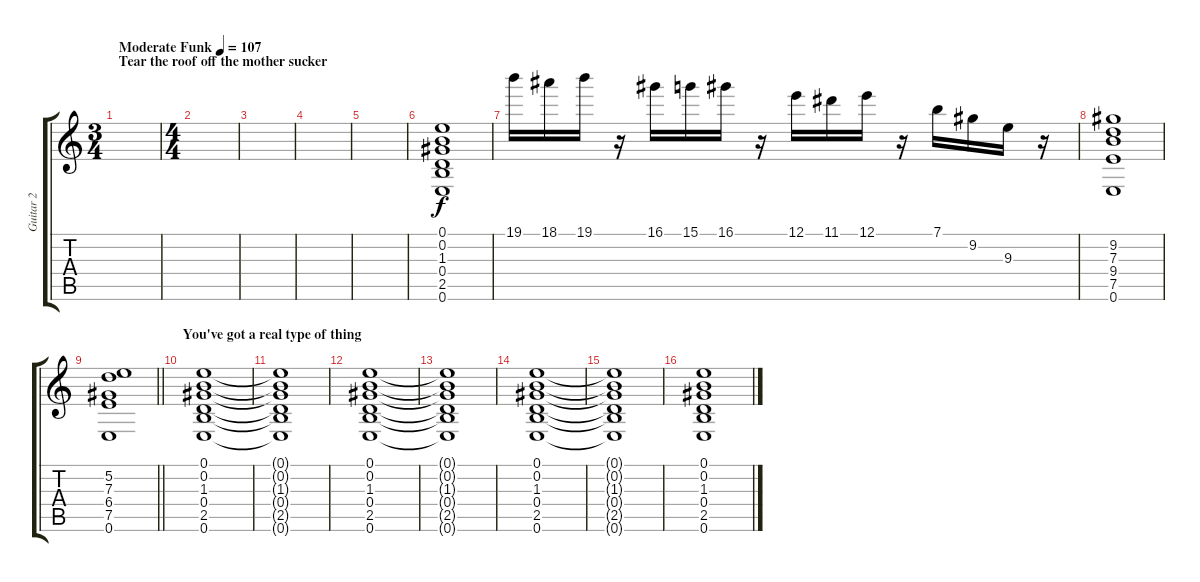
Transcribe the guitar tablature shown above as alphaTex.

\track ("Guitar 2" "Guitar 2") {instrument electricguitarjazz}
\staff {score tabs}
\tuning (E4 B3 G3 D3 A2 E2) {hide}
\ts (3 4)
\section ("" "Tear the roof off the mother sucker")
\tempo (107 "Moderate Funk")
\clef g2
\ks c
|
\ts (4 4)
|
|
|
|
(0.1 0.2 1.3 0.4 2.5 0.6).1 |
19.1.16 18.1.16 19.1.16 r.16 16.1.16 15.1.16 16.1.16 r.16 12.1.16 11.1.16 12.1.16 r.16 7.1.16 9.2.16 9.3.16 r.16 |
(9.2 7.3 9.4 7.5 0.6).1 |
\barLineRight lightlight
(5.2 7.3 6.4 7.5 0.6).1 |
\section ("" "You've got a real type of thing")
(0.1 0.2 1.3 0.4 2.5 0.6).1 |
(0.1{t} 0.2{t} 1.3{t} 0.4{t} 2.5{t} 0.6{t}).1 |
(0.1 0.2 1.3 0.4 2.5 0.6).1 |
(0.1{t} 0.2{t} 1.3{t} 0.4{t} 2.5{t} 0.6{t}).1 |
(0.1 0.2 1.3 0.4 2.5 0.6).1 |
(0.1{t} 0.2{t} 1.3{t} 0.4{t} 2.5{t} 0.6{t}).1 |
(0.1 0.2 1.3 0.4 2.5 0.6).1
